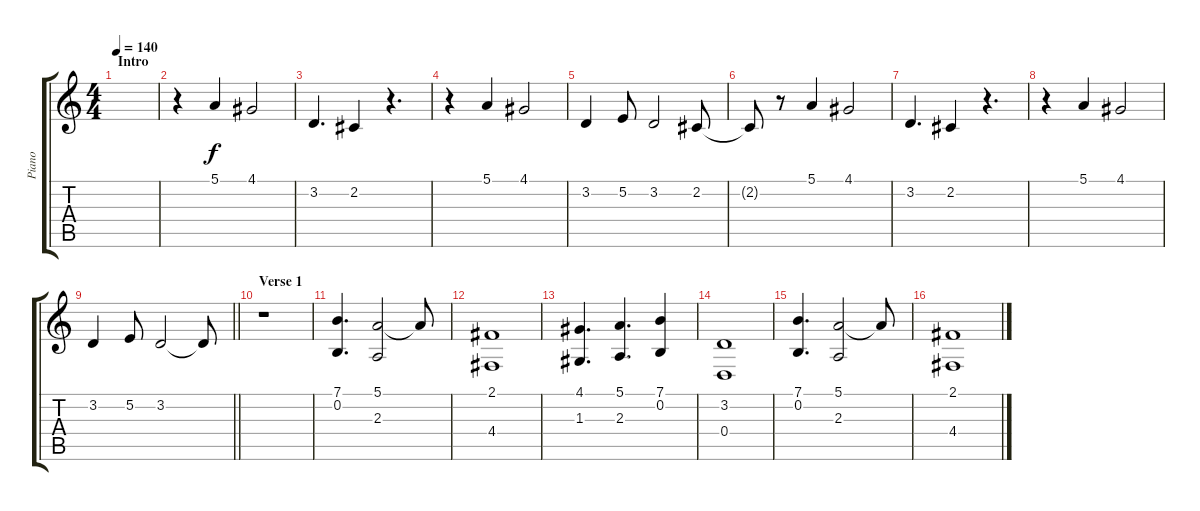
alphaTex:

\track ("Piano" "Piano") {instrument acousticgrandpiano}
\staff {score tabs}
\tuning (E4 B3 G3 D3 A2 E2) {hide}
\ts (4 4)
\section ("" "Intro")
\tempo 140
\clef g2
\ks c
|
r.4 5.1.4 4.1.2 |
3.2.4{d} 2.2.4 r.4{d} |
r.4 5.1.4 4.1.2 |
3.2.4 5.2.8 3.2.2 2.2.8 |
2.2{t}.8 r.8 5.1.4 4.1.2 |
3.2.4{d} 2.2.4 r.4{d} |
r.4 5.1.4 4.1.2 |
\barLineRight lightlight
3.2.4 5.2.8 3.2.2 3.2{t}.8 |
\section ("" "Verse 1")
r.1 |
(7.1 0.2).4{d} (5.1 2.3).2 5.1{t}.8 |
(2.1 4.4).1 |
(4.1 1.3).4{d} (5.1 2.3).4{d} (7.1 0.2).4 |
(3.2 0.4).1 |
(7.1 0.2).4{d} (5.1 2.3).2 5.1{t}.8 |
(2.1 4.4).1
